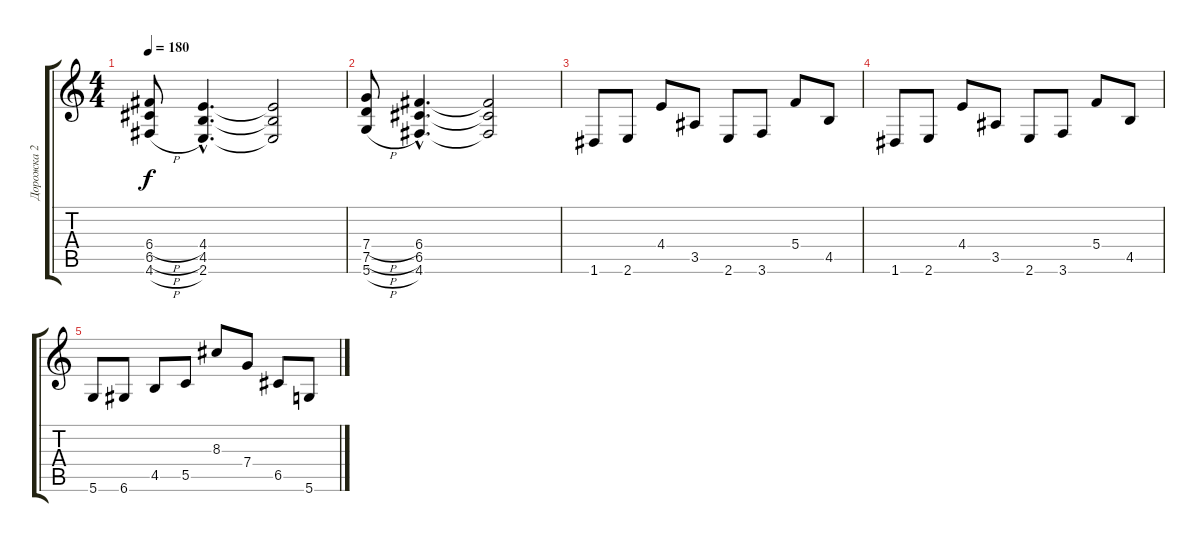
\track ("Дорожка 2" "Дорожка 2") {instrument distortionguitar}
\staff {score tabs}
\tuning (D4 A3 F3 C3 G2 D2) {hide}
\ts (4 4)
\tempo 180
\clef g2
\ks c
(6.4{h} 6.5{h} 4.6{h}).8{dy f} (4.4{hac} 4.5{hac} 2.6{hac}).4{d} (4.4{t} 4.5{t} 2.6{t}).2 |
(7.4{h} 7.5{h} 5.6{h}).8 (6.4{hac} 6.5{hac} 4.6{hac}).4{d} (6.4{t} 6.5{t} 4.6{t}).2 |
1.6.8 2.6.8 4.4.8 3.5.8 2.6.8 3.6.8 5.4.8 4.5.8 |
1.6.8 2.6.8 4.4.8 3.5.8 2.6.8 3.6.8 5.4.8 4.5.8 |
5.6.8 6.6.8 4.5.8 5.5.8 8.3.8 7.4.8 6.5.8 5.6.8
